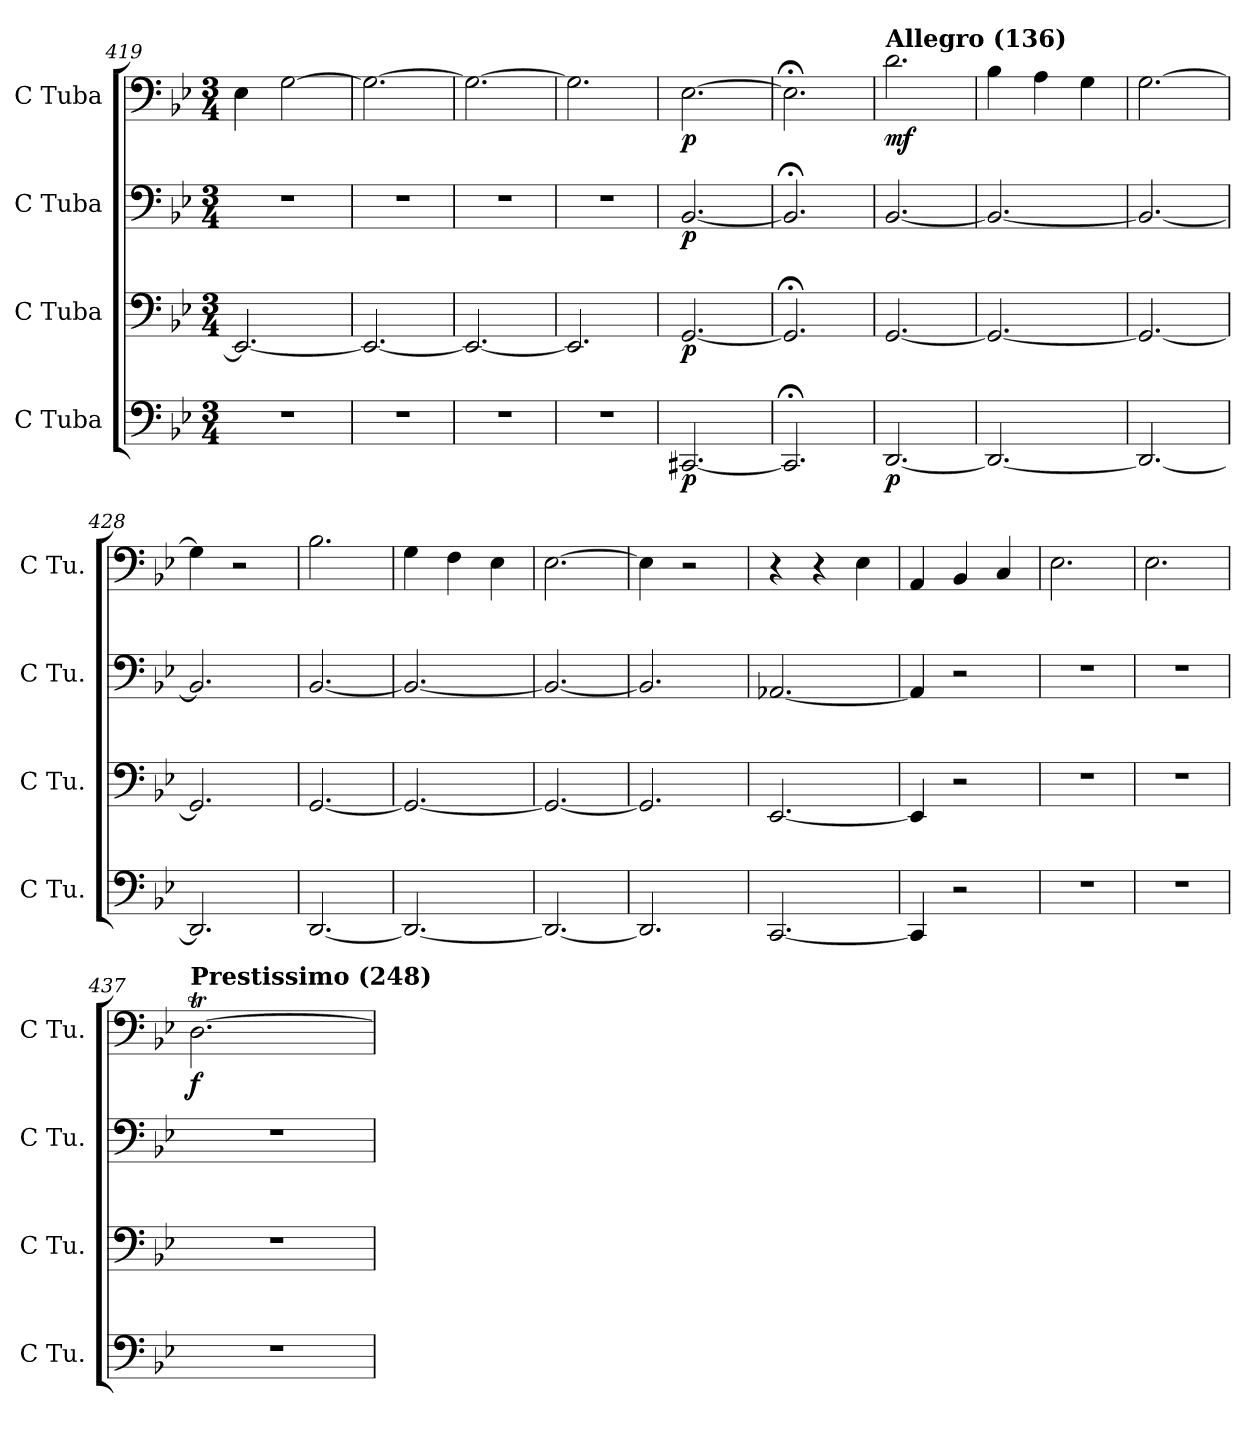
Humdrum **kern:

**kern	**dynam	**kern	**dynam	**kern	**dynam	**kern	**dynam
*part4	*part4	*part3	*part3	*part2	*part2	*part1	*part1
*staff4	*staff4	*staff3	*staff3	*staff2	*staff2	*staff1	*staff1
*I"C Tuba	*	*I"C Tuba	*	*I"C Tuba	*	*I"C Tuba	*
*I'C Tu.	*	*I'C Tu.	*	*I'C Tu.	*	*I'C Tu.	*
*clefF4	*	*clefF4	*	*clefF4	*	*clefF4	*
*k[b-e-]	*	*k[b-e-]	*	*k[b-e-]	*	*k[b-e-]	*
*M3/4	*	*M3/4	*	*M3/4	*	*M3/4	*
=419	=419	=419	=419	=419	=419	=419	=419
2.r	.	2.EE-/_	.	2.r	.	4E-\	.
.	.	.	.	.	.	[2G\	.
=420	=420	=420	=420	=420	=420	=420	=420
2.r	.	2.EE-/_	.	2.r	.	2.G\_	.
=421	=421	=421	=421	=421	=421	=421	=421
2.r	.	2.EE-/_	.	2.r	.	2.G\_	.
=422	=422	=422	=422	=422	=422	=422	=422
2.r	.	2.EE-/]	.	2.r	.	2.G\]	.
=423	=423	=423	=423	=423	=423	=423	=423
!	!LO:DY:b	!	!LO:DY:b	!	!LO:DY:b	!	!LO:DY:b
[2.CC#X/	p	[2.GG/	p	[2.BB-/	p	[2.E-\	p
=424	=424	=424	=424	=424	=424	=424	=424
2.CC#;</]	.	2.GG;</]	.	2.BB-;</]	.	2.E-;<\]	.
=425	=425	=425	=425	=425	=425	=425	=425
!	!	!	!	!	!	!LO:TX:a:B:t=Allegro (136)	!
!	!LO:DY:b	!	!	!	!	!	!LO:DY:b
[2.DD/	p	[2.GG/	.	[2.BB-/	.	2.d\	mf
=426	=426	=426	=426	=426	=426	=426	=426
2.DD/_	.	2.GG/_	.	2.BB-/_	.	4B-\	.
.	.	.	.	.	.	4A\	.
.	.	.	.	.	.	4G\	.
=427	=427	=427	=427	=427	=427	=427	=427
2.DD/_	.	2.GG/_	.	2.BB-/_	.	[2.G\	.
=428	=428	=428	=428	=428	=428	=428	=428
2.DD/]	.	2.GG/]	.	2.BB-/]	.	4G\]	.
.	.	.	.	.	.	2r	.
=429	=429	=429	=429	=429	=429	=429	=429
[2.DD/	.	[2.GG/	.	[2.BB-/	.	2.B-\	.
=430	=430	=430	=430	=430	=430	=430	=430
2.DD/_	.	2.GG/_	.	2.BB-/_	.	4G\	.
.	.	.	.	.	.	4F\	.
.	.	.	.	.	.	4E-\	.
=431	=431	=431	=431	=431	=431	=431	=431
2.DD/_	.	2.GG/_	.	2.BB-/_	.	[2.E-\	.
=432	=432	=432	=432	=432	=432	=432	=432
2.DD/]	.	2.GG/]	.	2.BB-/]	.	4E-\]	.
.	.	.	.	.	.	2r	.
!!LO:LB:g=z
=433	=433	=433	=433	=433	=433	=433	=433
[2.CC/	.	[2.EE-/	.	[2.AA-X/	.	4r	.
.	.	.	.	.	.	4r	.
.	.	.	.	.	.	4E-\	.
=434	=434	=434	=434	=434	=434	=434	=434
4CC/]	.	4EE-/]	.	4AA-/]	.	4AA/	.
2r	.	2r	.	2r	.	4BB-/	.
.	.	.	.	.	.	4C/	.
=435	=435	=435	=435	=435	=435	=435	=435
2.r	.	2.r	.	2.r	.	2.E-\	.
=436	=436	=436	=436	=436	=436	=436	=436
2.r	.	2.r	.	2.r	.	2.E-\	.
=437	=437	=437	=437	=437	=437	=437	=437
!	!	!	!	!	!	!LO:TX:a:B:t=Prestissimo (248)	!
!	!	!	!	!	!	!	!LO:DY:b
2.r	.	2.r	.	2.r	.	[2.Dt\	f
=	=	=	=	=	=	=	=
*-	*-	*-	*-	*-	*-	*-	*-
